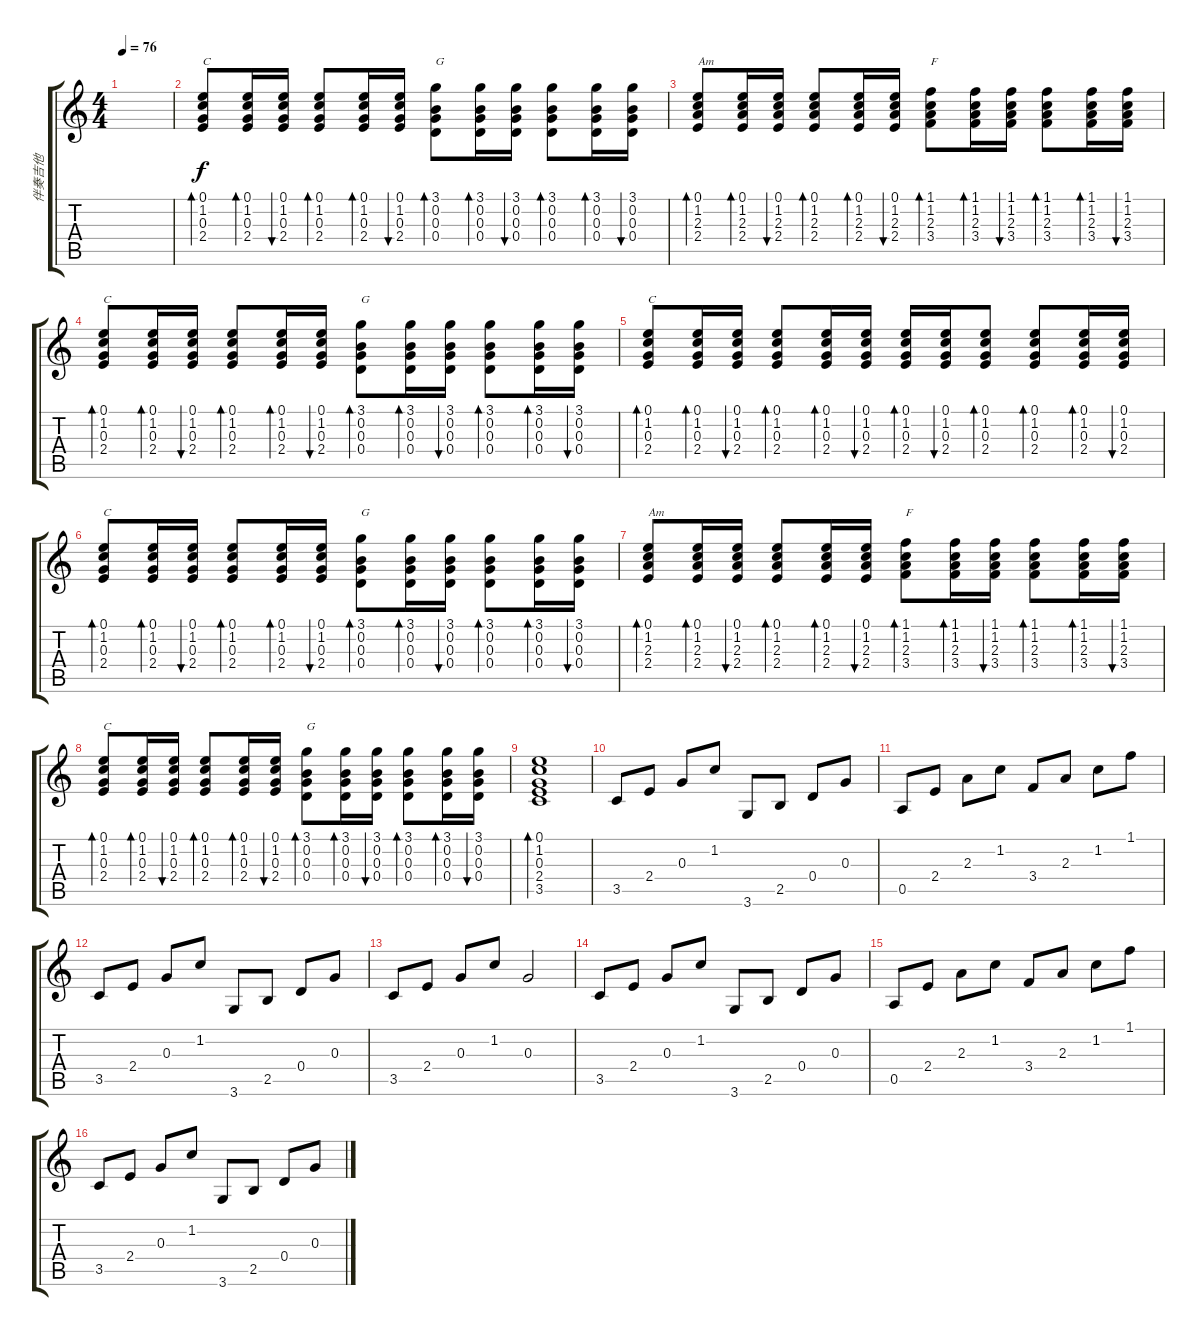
\track ("伴奏吉他" "伴奏吉他") {instrument acousticguitarsteel}
\staff {score tabs}
\tuning (E4 B3 G3 D3 A2 E2) {hide}
\ts (4 4)
\tempo 76
\clef g2
\ks c
|
(0.1 1.2 0.3 2.4).8{bd 30 txt "C"} (0.1 1.2 0.3 2.4).16{bd 30} (0.1 1.2 0.3 2.4).16{bu 30} (0.1 1.2 0.3 2.4).8{bd 30} (0.1 1.2 0.3 2.4).16{bd 30} (0.1 1.2 0.3 2.4).16{bu 30} (3.1 0.2 0.3 0.4).8{bd 30 txt "G"} (3.1 0.2 0.3 0.4).16{bd 30} (3.1 0.2 0.3 0.4).16{bu 30} (3.1 0.2 0.3 0.4).8{bd 30} (3.1 0.2 0.3 0.4).16{bd 30} (3.1 0.2 0.3 0.4).16{bu 30} |
(0.1 1.2 2.3 2.4).8{bd 30 txt "Am"} (0.1 1.2 2.3 2.4).16{bd 30} (0.1 1.2 2.3 2.4).16{bu 30} (0.1 1.2 2.3 2.4).8{bd 30} (0.1 1.2 2.3 2.4).16{bd 30} (0.1 1.2 2.3 2.4).16{bu 30} (1.1 1.2 2.3 3.4).8{bd 30 txt "F"} (1.1 1.2 2.3 3.4).16{bd 30} (1.1 1.2 2.3 3.4).16{bu 30} (1.1 1.2 2.3 3.4).8{bd 30} (1.1 1.2 2.3 3.4).16{bd 30} (1.1 1.2 2.3 3.4).16{bu 30} |
(0.1 1.2 0.3 2.4).8{bd 30 txt "C"} (0.1 1.2 0.3 2.4).16{bd 30} (0.1 1.2 0.3 2.4).16{bu 30} (0.1 1.2 0.3 2.4).8{bd 30} (0.1 1.2 0.3 2.4).16{bd 30} (0.1 1.2 0.3 2.4).16{bu 30} (3.1 0.2 0.3 0.4).8{bd 30 txt "G"} (3.1 0.2 0.3 0.4).16{bd 30} (3.1 0.2 0.3 0.4).16{bu 30} (3.1 0.2 0.3 0.4).8{bd 30} (3.1 0.2 0.3 0.4).16{bd 30} (3.1 0.2 0.3 0.4).16{bu 30} |
(0.1 1.2 0.3 2.4).8{bd 30 txt "C"} (0.1 1.2 0.3 2.4).16{bd 30} (0.1 1.2 0.3 2.4).16{bu 30} (0.1 1.2 0.3 2.4).8{bd 30} (0.1 1.2 0.3 2.4).16{bd 30} (0.1 1.2 0.3 2.4).16{bu 30} (0.1 1.2 0.3 2.4).16{bd 30} (0.1 1.2 0.3 2.4).16{bu 30} (0.1 1.2 0.3 2.4).8{bd 30} (0.1 1.2 0.3 2.4).8{bd 30} (0.1 1.2 0.3 2.4).16{bd 30} (0.1 1.2 0.3 2.4).16{bu 30} |
(0.1 1.2 0.3 2.4).8{bd 30 txt "C"} (0.1 1.2 0.3 2.4).16{bd 30} (0.1 1.2 0.3 2.4).16{bu 30} (0.1 1.2 0.3 2.4).8{bd 30} (0.1 1.2 0.3 2.4).16{bd 30} (0.1 1.2 0.3 2.4).16{bu 30} (3.1 0.2 0.3 0.4).8{bd 30 txt "G"} (3.1 0.2 0.3 0.4).16{bd 30} (3.1 0.2 0.3 0.4).16{bu 30} (3.1 0.2 0.3 0.4).8{bd 30} (3.1 0.2 0.3 0.4).16{bd 30} (3.1 0.2 0.3 0.4).16{bu 30} |
(0.1 1.2 2.3 2.4).8{bd 30 txt "Am"} (0.1 1.2 2.3 2.4).16{bd 30} (0.1 1.2 2.3 2.4).16{bu 30} (0.1 1.2 2.3 2.4).8{bd 30} (0.1 1.2 2.3 2.4).16{bd 30} (0.1 1.2 2.3 2.4).16{bu 30} (1.1 1.2 2.3 3.4).8{bd 30 txt "F"} (1.1 1.2 2.3 3.4).16{bd 30} (1.1 1.2 2.3 3.4).16{bu 30} (1.1 1.2 2.3 3.4).8{bd 30} (1.1 1.2 2.3 3.4).16{bd 30} (1.1 1.2 2.3 3.4).16{bu 30} |
(0.1 1.2 0.3 2.4).8{bd 30 txt "C"} (0.1 1.2 0.3 2.4).16{bd 30} (0.1 1.2 0.3 2.4).16{bu 30} (0.1 1.2 0.3 2.4).8{bd 30} (0.1 1.2 0.3 2.4).16{bd 30} (0.1 1.2 0.3 2.4).16{bu 30} (3.1 0.2 0.3 0.4).8{bd 30 txt "G"} (3.1 0.2 0.3 0.4).16{bd 30} (3.1 0.2 0.3 0.4).16{bu 30} (3.1 0.2 0.3 0.4).8{bd 30} (3.1 0.2 0.3 0.4).16{bd 30} (3.1 0.2 0.3 0.4).16{bu 30} |
(0.1 1.2 0.3 2.4 3.5).1{bd 120} |
3.5.8{volume 14} 2.4.8 0.3.8 1.2.8 3.6.8 2.5.8 0.4.8 0.3.8 |
0.5.8 2.4.8 2.3.8 1.2.8 3.4.8 2.3.8 1.2.8 1.1.8 |
3.5.8 2.4.8 0.3.8 1.2.8 3.6.8 2.5.8 0.4.8 0.3.8 |
3.5.8 2.4.8 0.3.8 1.2.8 0.3.2 |
3.5.8 2.4.8 0.3.8 1.2.8 3.6.8 2.5.8 0.4.8 0.3.8 |
0.5.8 2.4.8 2.3.8 1.2.8 3.4.8 2.3.8 1.2.8 1.1.8 |
3.5.8 2.4.8 0.3.8 1.2.8 3.6.8 2.5.8 0.4.8 0.3.8
